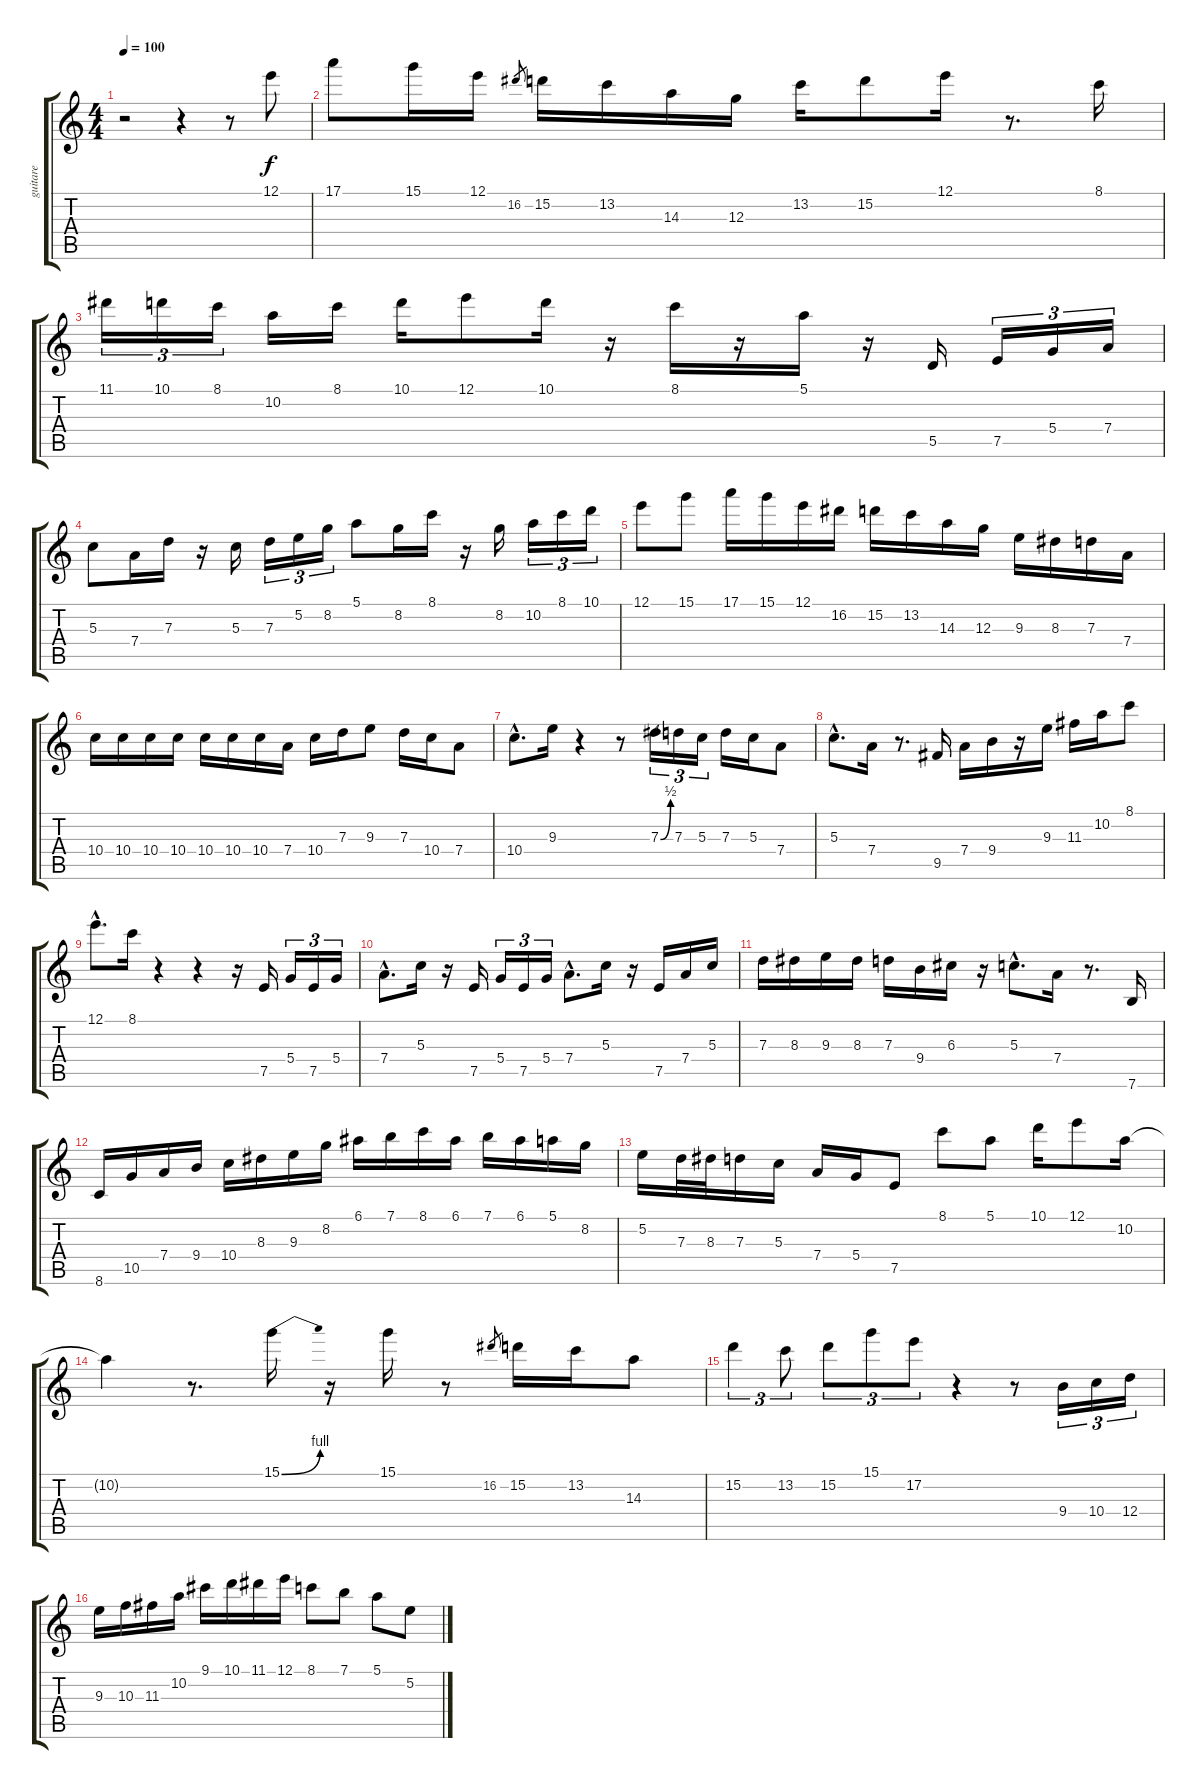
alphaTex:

\track ("guitare" "guitare") {instrument electricguitarjazz}
\staff {score tabs}
\tuning (E4 B3 G3 D3 A2 E2) {hide}
\ts (4 4)
\tempo 100
\clef g2
\ks c
r.2{dy f instrument electricguitarjazz} r.4 r.8 12.1.8 |
17.1.8 15.1.16 12.1.16 16.2.8{gr} 15.2.16 13.2.16 14.3.16 12.3.16 13.2.16 15.2.8 12.1.16 r.8{d} 8.1.16 |
11.1.16{tu (3 2)} 10.1.16{tu (3 2)} 8.1.16{tu (3 2)} 10.2.16 8.1.16 10.1.16 12.1.8 10.1.16 r.16 8.1.16 r.16 5.1.16 r.16 5.5.16 7.5.16{tu (3 2)} 5.4.16{tu (3 2)} 7.4.16{tu (3 2)} |
5.3.8 7.4.16 7.3.16 r.16 5.3.16 7.3.16{tu (3 2)} 5.2.16{tu (3 2)} 8.2.16{tu (3 2)} 5.1.8 8.2.16 8.1.16 r.16 8.2.16 10.2.16{tu (3 2)} 8.1.16{tu (3 2)} 10.1.16{tu (3 2)} |
12.1.8 15.1.8 17.1.16 15.1.16 12.1.16 16.2.16 15.2.16 13.2.16 14.3.16 12.3.16 9.3.16 8.3.16 7.3.16 7.4.16 |
10.4.16 10.4.16 10.4.16 10.4.16 10.4.16 10.4.16 10.4.16 7.4.16 10.4.16 7.3.16 9.3.8 7.3.16 10.4.16 7.4.8 |
10.4{hac}.8{d} 9.3.16 r.4 r.8 7.3{be (bend 0 0 60 2)}.16{tu (3 2)} 7.3.16{tu (3 2)} 5.3.16{tu (3 2)} 7.3.16 5.3.16 7.4.8 |
5.3{hac}.8{d} 7.4.16 r.8{d} 9.5.16 7.4.16 9.4.16 r.16 9.3.16 11.3.16 10.2.16 8.1.8 |
12.1{hac}.8{d} 8.1.16 r.4 r.4 r.16 7.5.16 5.4.16{tu (3 2)} 7.5.16{tu (3 2)} 5.4.16{tu (3 2)} |
7.4{hac}.8{d} 5.3.16 r.16 7.5.16 5.4.16{tu (3 2)} 7.5.16{tu (3 2)} 5.4.16{tu (3 2)} 7.4{hac}.8{d} 5.3.16 r.16 7.5.16 7.4.16 5.3.16 |
7.3.16 8.3.16 9.3.16 8.3.16 7.3.16 9.4.16 6.3.16 r.16 5.3{hac}.8{d} 7.4.16 r.8{d} 7.6.16 |
8.6.16 10.5.16 7.4.16 9.4.16 10.4.16 8.3.16 9.3.16 8.2.16 6.1.16 7.1.16 8.1.16 6.1.16 7.1.16 6.1.16 5.1.16 8.2.16 |
5.2.16 7.3.32 8.3.32 7.3.16 5.3.16 7.4.16 5.4.16 7.5.8 8.1.8 5.1.8 10.1.16 12.1.8 10.2.16 |
10.2{t}.4 r.8{d} 15.1{be (bend 0 0 60 4)}.16 r.16 15.1.16 r.8 16.2.8{gr} 15.2.16 13.2.16 14.3.8 |
15.2.4{tu (3 2)} 13.2.8{tu (3 2)} 15.2.8{tu (3 2)} 15.1.8{tu (3 2)} 17.2.8{tu (3 2)} r.4 r.8 9.4.16{tu (3 2)} 10.4.16{tu (3 2)} 12.4.16{tu (3 2)} |
9.3.16 10.3.16 11.3.16 10.2.16 9.1.16 10.1.16 11.1.16 12.1.16 8.1.8 7.1.8 5.1.8 5.2.8
